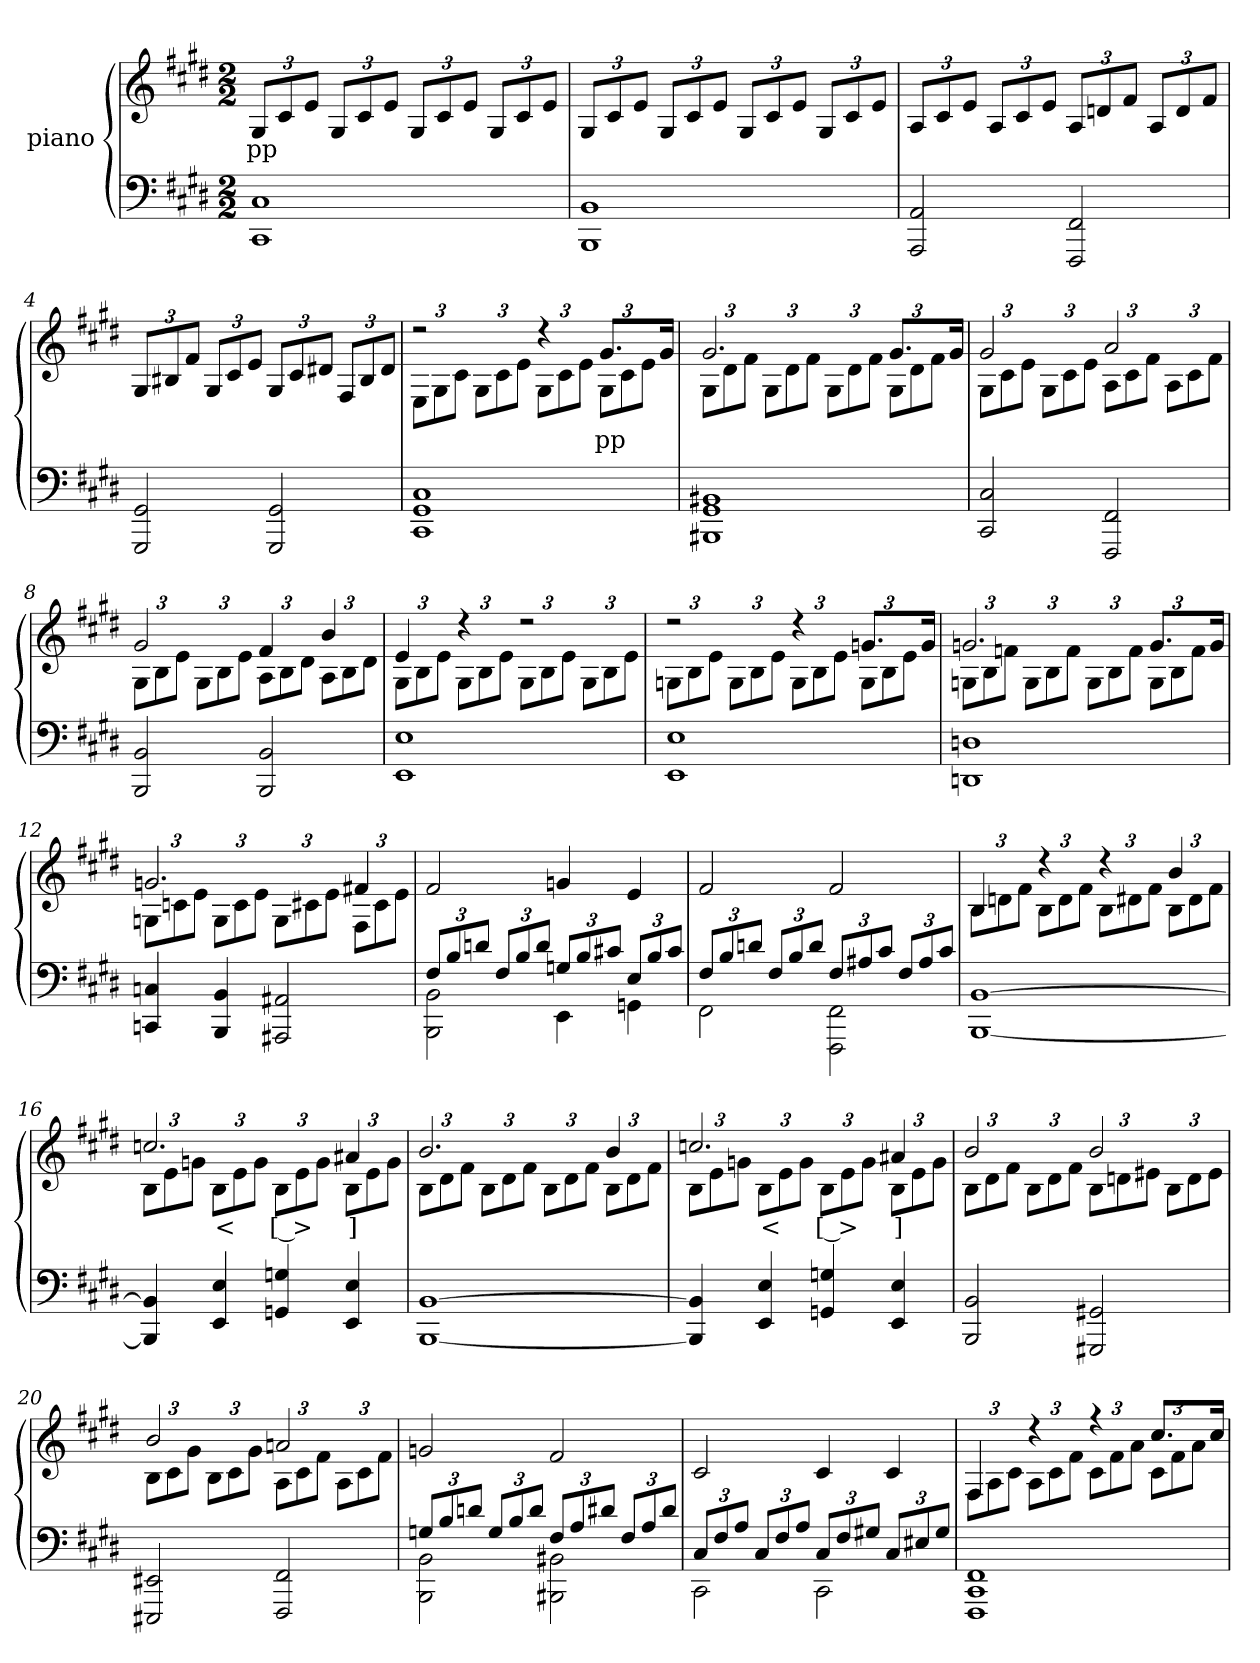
**kern	**kern	**text
*part2	*part1	*part1
*staff2	*staff1	*staff1
*	*I"piano	*
*clefF4	*clefG2	*
*k[f#c#g#d#]	*k[f#c#g#d#]	*
*c#:	*c#:	*
*M2/2	*M2/2	*
=1	=1	=1
1CC# 1C#	12G#L	pp
.	12c#	.
.	12eJ	.
.	12G#L	.
.	12c#	.
.	12eJ	.
.	12G#L	.
.	12c#	.
.	12eJ	.
.	12G#L	.
.	12c#	.
.	12eJ	.
=2	=2	=2
1BBB 1BB	12G#L	.
.	12c#	.
.	12eJ	.
.	12G#L	.
.	12c#	.
.	12eJ	.
.	12G#L	.
.	12c#	.
.	12eJ	.
.	12G#L	.
.	12c#	.
.	12eJ	.
=3	=3	=3
2AAA 2AA	12AL	.
.	12c#	.
.	12eJ	.
.	12AL	.
.	12c#	.
.	12eJ	.
2FFF# 2FF#	12AL	.
.	12dn	.
.	12f#J	.
.	12AL	.
.	12d	.
.	12f#J	.
=4	=4	=4
2GGG# 2GG#	12G#L	.
.	12B#X	.
.	12f#J	.
.	12G#L	.
.	12c#	.
.	12eJ	.
2GGG#/ 2GG#/	12G#L	.
.	12c#	.
.	12d#XJ	.
.	12F#L	.
.	12B#	.
.	12d#J	.
=5	=5	=5
*	*^	*
1CC# 1GG# 1C#	2r	12EL	.
.	.	12G#	.
.	.	12c#J	.
.	.	12G#/L	.
.	.	12c#\	.
.	.	12e\J	.
.	4r	12G#L	.
.	.	12c#	.
.	.	12eJ	.
.	8.g#L	12G#L	pp
.	.	12c#	.
.	.	12eJ	.
.	16g#Jk	.	.
=6	=6	=6	=6
1BBB#X 1GG# 1BB#X	2.g#	12G#L	.
.	.	12d#	.
.	.	12f#J	.
.	.	12G#L	.
.	.	12d#	.
.	.	12f#J	.
.	.	12G#L	.
.	.	12d#	.
.	.	12f#J	.
.	8.g#L	12G#L	.
.	.	12d#	.
.	.	12f#J	.
.	16g#Jk	.	.
=7	=7	=7	=7
2CC# 2C#	2g#	12G#L	.
.	.	12c#	.
.	.	12eJ	.
.	.	12G#L	.
.	.	12c#	.
.	.	12eJ	.
2FFF# 2FF#	2a	12AL	.
.	.	12c#	.
.	.	12f#J	.
.	.	12AL	.
.	.	12c#	.
.	.	12f#J	.
=8	=8	=8	=8
2BBB 2BB	2g#	12G#L	.
.	.	12B	.
.	.	12eJ	.
.	.	12G#L	.
.	.	12B	.
.	.	12eJ	.
2BBB 2BB	4f#	12AL	.
.	.	12B	.
.	.	12d#J	.
.	4b	12AL	.
.	.	12B	.
.	.	12d#J	.
=9	=9	=9	=9
1EE 1E	4e	12G#L	.
.	.	12B	.
.	.	12eJ	.
.	4r	12G#L	.
.	.	12B	.
.	.	12eJ	.
.	2r	12G#L	.
.	.	12B	.
.	.	12eJ	.
.	.	12G#L	.
.	.	12B	.
.	.	12eJ	.
=10	=10	=10	=10
1EE 1E	2r	12GnL	.
.	.	12B	.
.	.	12eJ	.
.	.	12GL	.
.	.	12B	.
.	.	12eJ	.
.	4r	12GL	.
.	.	12B	.
.	.	12eJ	.
.	8.gnL	12GL	.
.	.	12B	.
.	.	12eJ	.
.	16gJk	.	.
=11	=11	=11	=11
1DDn 1Dn	2.gn	12GnL	.
.	.	12B	.
.	.	12fnJ	.
.	.	12GL	.
.	.	12B	.
.	.	12fJ	.
.	.	12GL	.
.	.	12B	.
.	.	12fJ	.
.	8.gL	12GL	.
.	.	12B	.
.	.	12fJ	.
.	16gJk	.	.
=12	=12	=12	=12
4CCn 4Cn	2.gn	12GnL	.
.	.	12cn	.
.	.	12eJ	.
4BBB 4BB	.	12GL	.
.	.	12c	.
.	.	12eJ	.
2AAA#X 2AA#X	.	12GL	.
.	.	12c#X	.
.	.	12eJ	.
.	4f#X	12F#L	.
.	.	12c#	.
.	.	12eJ	.
*	*v	*v	*
=13	=13	=13
*^	*	*
12F#L	2BBB 2BB	2f#	.
12B	.	.	.
12dnJ	.	.	.
12F#L	.	.	.
12B	.	.	.
12dJ	.	.	.
12GnL	4EE	4gn	.
12B	.	.	.
12c#XJ	.	.	.
12EL	4GGn	4e	.
12B	.	.	.
12c#J	.	.	.
=14	=14	=14	=14
12F#L	2FF#	2f#	.
12B	.	.	.
12dnJ	.	.	.
12F#L	.	.	.
12B	.	.	.
12dJ	.	.	.
12F#L	2FFF# 2FF#	2f#	.
12A#X	.	.	.
12c#J	.	.	.
12F#L	.	.	.
12A#	.	.	.
12c#J	.	.	.
*v	*v	*	*
=15	=15	=15
*	*^	*
[1BBB [1BB	4B	12BL	.
.	.	12dn	.
.	.	12f#J	.
.	4r	12BL	.
.	.	12d	.
.	.	12f#J	.
.	4r	12BL	.
.	.	12d#X	.
.	.	12f#J	.
.	4b	12BL	.
.	.	12d#	.
.	.	12f#J	.
=16	=16	=16	=16
4BBB] 4BB]	2.ccn	12BL	.
.	.	12e	.
.	.	12gnJ	.
4EE 4E	.	12BL	<
.	.	12e	.
.	.	12gJ	.
4GGn 4Gn	.	12BL	[ >
.	.	12e	.
.	.	12gJ	.
4EE 4E	4a#X	12BL	]
.	.	12e	.
.	.	12gJ	.
=17	=17	=17	=17
[1BBB [1BB	2.b	12BL	.
.	.	12d#	.
.	.	12f#J	.
.	.	12BL	.
.	.	12d#	.
.	.	12f#J	.
.	.	12BL	.
.	.	12d#	.
.	.	12f#J	.
.	4b	12BL	.
.	.	12d#	.
.	.	12f#J	.
=18	=18	=18	=18
4BBB] 4BB]	2.ccn	12BL	.
.	.	12e	.
.	.	12gnJ	.
4EE 4E	.	12BL	<
.	.	12e	.
.	.	12gJ	.
4GGn 4Gn	.	12BL	[ >
.	.	12e	.
.	.	12gJ	.
4EE 4E	4a#X	12BL	]
.	.	12e	.
.	.	12gJ	.
=19	=19	=19	=19
2BBB 2BB	2b	12BL	.
.	.	12d#	.
.	.	12f#J	.
.	.	12BL	.
.	.	12d#	.
.	.	12f#J	.
2GGG#X 2GG#X	2b	12BL	.
.	.	12dn	.
.	.	12e#XJ	.
.	.	12BL	.
.	.	12d	.
.	.	12e#J	.
=20	=20	=20	=20
2EEE#X 2EE#X	2b	12BL	.
.	.	12c#	.
.	.	12g#J	.
.	.	12BL	.
.	.	12c#	.
.	.	12g#J	.
2FFF# 2FF#	2an	12AL	.
.	.	12c#	.
.	.	12f#J	.
.	.	12AL	.
.	.	12c#	.
.	.	12f#J	.
*	*v	*v	*
=21	=21	=21
*^	*	*
12GnL	2BBB 2BB	2gn	.
12B	.	.	.
12dnJ	.	.	.
12GL	.	.	.
12B	.	.	.
12dJ	.	.	.
12F#L	2BBB#X 2BB#X	2f#	.
12A	.	.	.
12d#XJ	.	.	.
12F#L	.	.	.
12A	.	.	.
12d#J	.	.	.
=22	=22	=22	=22
12C#L	2CC#	2c#	.
12F#	.	.	.
12AJ	.	.	.
12C#L	.	.	.
12F#	.	.	.
12AJ	.	.	.
12C#L	2CC#	4c#	.
12F#	.	.	.
12G#XJ	.	.	.
12C#L	.	4c#	.
12E#X	.	.	.
12G#J	.	.	.
*v	*v	*	*
=23	=23	=23
*	*^	*
1FFF# 1CC# 1FF#	4F#	12F#L	.
.	.	12A	.
.	.	12c#J	.
.	4r	12AL	.
.	.	12c#	.
.	.	12f#J	.
.	4r	12c#L	.
.	.	12f#	.
.	.	12aJ	.
.	8.cc#L	12c#L	.
.	.	12f#	.
.	.	12aJ	.
.	16cc#Jk	.	.
*	*v	*v	*
=	=	=
*-	*-	*-
